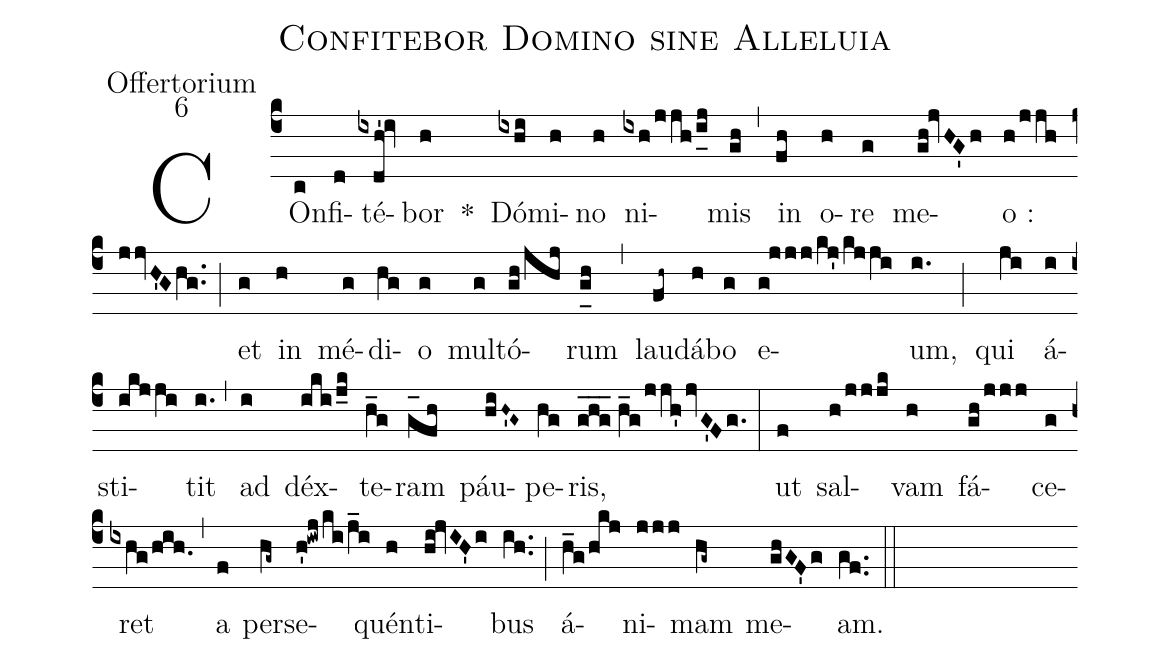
name:Confitebor Domino sine Alleluia;
office-part:Offertorium;
mode:6;
%%
(c4) COn(c)fi(d)té(ixdh'!iv)bor(h) *() Dó(ixhi)mi(h)no(h) ni(ixh/jjh/i_[uh:l]j)mis(gh) (,) in(fh) o(h)re(g) me(gh!jvHG'h)o :(h/jjh//jjvH'Ghg..) (;) et(g) in(h) mé(g)di(hg)o(g) mul(g)tó(gh/jhj)rum(g_[uh:l]h) (,) lau(fh~)dá(h)bo(g) e(g!jjj/kj'/!kjji)um,(i.) (;) qui(ji) á(i)sti(ikjji)tit(i.) (,) ad(i) déx(iki/j_k)te(h_g)ram(g_[oh:h]fh) páu(hiH~'G~)pe(hg)ris,(g_h_g_2//h_g/jjh'jvG'Fg.) (:) ut(f) sal(h/jjjk)vam(h) fá(gh/jjj)ce(g)ret(ixhg/hih.) (,) a(f) per(hg~)se(h'!iwj/ki/j_i)quén(h)ti(hi!jvIH'i)bus(ih..) (;) á(h_g/hkj)ni(jjj)mam(hg~) me(ghGF'g)am.(gf..) (::)
